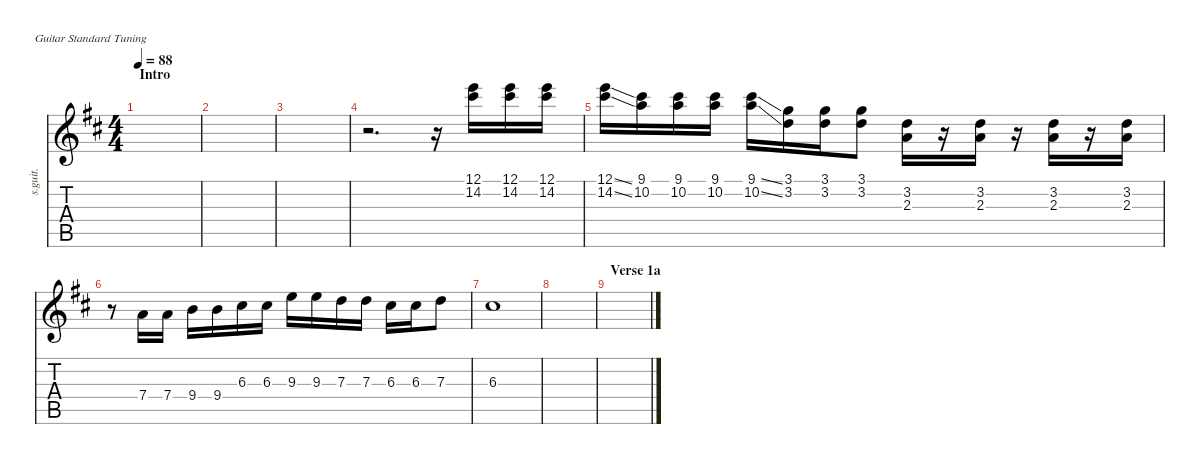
\defaultSystemsLayout 4
\hideDynamics
\bracketExtendMode nobrackets
\otherSystemsTrackNameOrientation horizontal
\track ("Steel Guitar" "s.guit.") {instrument acousticguitarsteel}
\staff {score tabs}
\tuning (E4 B3 G3 D3 A2 E2)
\ts (4 4)
\section ("" "Intro")
\tempo 88
\clef g2
\ks d
|
|
|
r.2{d beam Down} r.16{beam Down} (12.1{acc forcenatural} 14.2{acc #}).16{beam Down} (14.2{acc #} 12.1{acc forcenatural}).16{beam Down} (12.1{acc forcenatural} 14.2{acc #}).16{beam Down} |
(14.2{ss acc #} 12.1{ss acc forcenatural}).16{beam Down} (10.2{acc forcenatural} 9.1{acc #}).16{beam Down} (10.2{acc forcenatural} 9.1{acc #}).16{beam Down} (9.1{acc #} 10.2{acc forcenatural}).16{beam Down} (10.2{ss acc forcenatural} 9.1{ss acc #}).16{beam Down} (3.1{acc forcenatural} 3.2{acc forcenatural}).16{beam Down} (3.2{acc forcenatural} 3.1{acc forcenatural}).16{beam Down} (3.2{acc forcenatural} 3.1{acc forcenatural}).8{beam Down} (3.2{acc forcenatural} 2.3{acc forcenatural}).16{beam Down} r.16{beam Down} (2.3{acc forcenatural} 3.2{acc forcenatural}).16{beam Down} r.16{beam Down} (3.2{acc forcenatural} 2.3{acc forcenatural}).16{beam Down} r.16{beam Down} (2.3{acc forcenatural} 3.2{acc forcenatural}).16{beam Down} |
r.8{beam Down} 7.4{acc forcenatural}.16{beam Down} 7.4{acc forcenatural}.16{beam Down} 9.4{acc forcenatural}.16{beam Down} 9.4{acc forcenatural}.16{beam Down} 6.3{acc #}.16{beam Down} 6.3{acc #}.16{beam Down} 9.3{acc forcenatural}.16{beam Down} 9.3{acc forcenatural}.16{beam Down} 7.3{acc forcenatural}.16{beam Down} 7.3{acc forcenatural}.16{beam Down} 6.3{acc #}.16{beam Down} 6.3{acc #}.16{beam Down} 7.3{acc forcenatural}.8{beam Down} |
6.3{acc #}.1{beam Down} |
|
\section ("" "Verse 1a")
